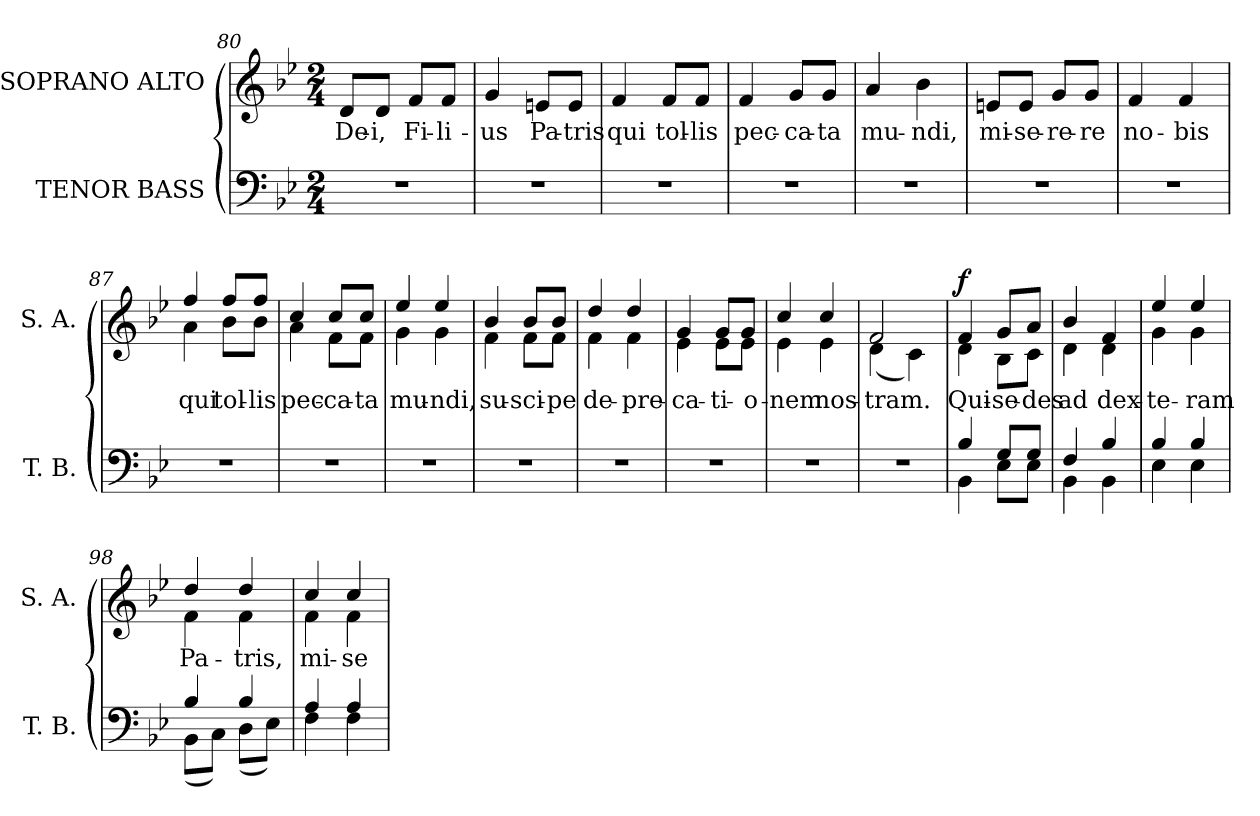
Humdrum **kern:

**kern	**kern	**text	**dynam
*part2	*part1	*part1	*part1
*staff2	*staff1	*staff1	*staff1
*I"TENOR BASS	*I"SOPRANO ALTO	*	*
*I'T. B.	*I'S. A.	*	*
*clefF4	*clefG2	*	*
*k[b-e-]	*k[b-e-]	*	*
*B-:	*B-:	*	*
*M2/4	*M2/4	*	*
=80	=80	=80	=80
!LO:N:vis=1	!	!	!
!	!	!LO:LY:b:color=#000000	!
2r	8di/L	De-	.
!	!	!LO:LY:b:color=#000000	!
.	8di/J	-i,	.
!	!	!LO:LY:b:color=#000000	!
.	8fi/L	Fi-	.
!	!	!LO:LY:b:color=#000000	!
.	8fi/J	-li-	.
=81	=81	=81	=81
!LO:N:vis=1	!	!	!
!	!	!LO:LY:b:color=#000000	!
2r	4gi/	-us	.
!	!	!LO:LY:b:color=#000000	!
.	8eni/L	Pa-	.
!	!	!LO:LY:b:color=#000000	!
.	8ei/J	-tris	.
=82	=82	=82	=82
!LO:N:vis=1	!	!	!
!	!	!LO:LY:b:color=#000000	!
2r	4fi/	qui	.
!	!	!LO:LY:b:color=#000000	!
.	8fi/L	tol-	.
!	!	!LO:LY:b:color=#000000	!
.	8fi/J	-lis	.
=83	=83	=83	=83
!LO:N:vis=1	!	!	!
!	!	!LO:LY:b:color=#000000	!
2r	4fi/	pec-	.
!	!	!LO:LY:b:color=#000000	!
.	8gi/L	-ca-	.
!	!	!LO:LY:b:color=#000000	!
.	8gi/J	-ta	.
=84	=84	=84	=84
!LO:N:vis=1	!	!	!
!	!	!LO:LY:b:color=#000000	!
2r	4ai/	mu-	.
!	!	!LO:LY:b:color=#000000	!
.	4b-i\	-ndi,	.
=85	=85	=85	=85
!LO:N:vis=1	!	!	!
!	!	!LO:LY:b:color=#000000	!
2r	8eni/L	mi-	.
!	!	!LO:LY:b:color=#000000	!
.	8ei/J	-se-	.
!	!	!LO:LY:b:color=#000000	!
.	8gi/L	-re-	.
!	!	!LO:LY:b:color=#000000	!
.	8gi/J	-re	.
=86	=86	=86	=86
!LO:N:vis=1	!	!	!
!	!	!LO:LY:b:color=#000000	!
2r	4fi/	no-	.
!	!	!LO:LY:b:color=#000000	!
.	4fi/	-bis	.
!!LO:LB:g=z
=87	=87	=87	=87
!LO:N:vis=1	!	!	!
!	!	!LO:LY:b:color=#000000	!
*	*^	*	*
2r	4ffi/	4ai\	qui	.
!	!	!	!LO:LY:b:color=#000000	!
.	8ffi/L	8b-i\L	tol-	.
!	!	!	!LO:LY:b:color=#000000	!
.	8ffi/J	8b-i\J	-lis	.
=88	=88	=88	=88	=88
!LO:N:vis=1	!	!	!	!
!	!	!	!LO:LY:b:color=#000000	!
2r	4cci/	4ai\	pec-	.
!	!	!	!LO:LY:b:color=#000000	!
.	8cci/L	8fi\L	-ca-	.
!	!	!	!LO:LY:b:color=#000000	!
.	8cci/J	8fi\J	-ta	.
=89	=89	=89	=89	=89
!LO:N:vis=1	!	!	!	!
!	!	!	!LO:LY:b:color=#000000	!
2r	4ee-i/	4gi\	mu-	.
!	!	!	!LO:LY:b:color=#000000	!
.	4ee-i/	4gi\	-ndi,	.
=90	=90	=90	=90	=90
!LO:N:vis=1	!	!	!	!
!	!	!	!LO:LY:b:color=#000000	!
2r	4b-i/	4fi\	su-	.
!	!	!	!LO:LY:b:color=#000000	!
.	8b-i/L	8fi\L	-sci-	.
!	!	!	!LO:LY:b:color=#000000	!
.	8b-i/J	8fi\J	-pe	.
=91	=91	=91	=91	=91
!LO:N:vis=1	!	!	!	!
!	!	!	!LO:LY:b:color=#000000	!
2r	4ddi/	4fi\	de-	.
!	!	!	!LO:LY:b:color=#000000	!
.	4ddi/	4fi\	-pre-	.
=92	=92	=92	=92	=92
!LO:N:vis=1	!	!	!	!
!	!	!	!LO:LY:b:color=#000000	!
2r	4gi/	4e-i\	-ca-	.
!	!	!	!LO:LY:b:color=#000000	!
.	8gi/L	8e-i\L	-ti-	.
!	!	!	!LO:LY:b:color=#000000	!
.	8gi/J	8e-i\J	-o-	.
=93	=93	=93	=93	=93
!LO:N:vis=1	!	!	!	!
!	!	!	!LO:LY:b:color=#000000	!
2r	4cci/	4e-i\	-nem	.
!	!	!	!LO:LY:b:color=#000000	!
.	4cci/	4e-i\	nos-	.
=94	=94	=94	=94	=94
!LO:N:vis=1	!	!	!	!
!	!	!	!LO:LY:b:color=#000000	!
2r	2fi/	(4di\	-tram.	.
.	.	4ci\)	.	.
!!LO:LB:g=z	!!
=95	=95	=95	=95	=95
*^	*	*	*	*
!	!	!	!	!LO:LY:b:color=#000000	!
4B-i/	4BB-i\	4fi/	4di\	Qui-	f
!	!	!	!	!LO:LY:b:color=#000000	!
8Gi/L	8E-i\L	8gi/L	8B-i\L	-se-	.
!	!	!	!	!LO:LY:b:color=#000000	!
8Gi/J	8E-i\J	8ai/J	8ci\J	-des	.
=96	=96	=96	=96	=96	=96
!	!	!	!	!LO:LY:b:color=#000000	!
4Fi/	4BB-i\	4b-i/	4di\	ad	.
!	!	!	!	!LO:LY:b:color=#000000	!
4B-i/	4BB-i\	4fi/	4di\	dex-	.
=97	=97	=97	=97	=97	=97
!	!	!	!	!LO:LY:b:color=#000000	!
4B-i/	4E-i\	4ee-i/	4gi\	-te-	.
!	!	!	!	!LO:LY:b:color=#000000	!
4B-i/	4E-i\	4ee-i/	4gi\	-ram	.
=98	=98	=98	=98	=98	=98
!	!	!	!	!LO:LY:b:color=#000000	!
4B-i/	(8BB-i\L	4ddi/	4fi\	Pa-	.
.	8Ci\J)	.	.	.	.
!	!	!	!	!LO:LY:b:color=#000000	!
4B-i/	(8Di\L	4ddi/	4fi\	-tris,	.
.	8E-i\J)	.	.	.	.
=99	=99	=99	=99	=99	=99
!	!	!	!	!LO:LY:b:color=#000000	!
4Ai/	4Fi\	4cci/	4fi\	mi-	.
!	!	!	!	!LO:LY:b:color=#000000	!
4Ai/	4Fi\	4cci/	4fi\	-se-	.
*v	*v	*	*	*	*
*	*v	*v	*	*
=	=	=	=
*-	*-	*-	*-
